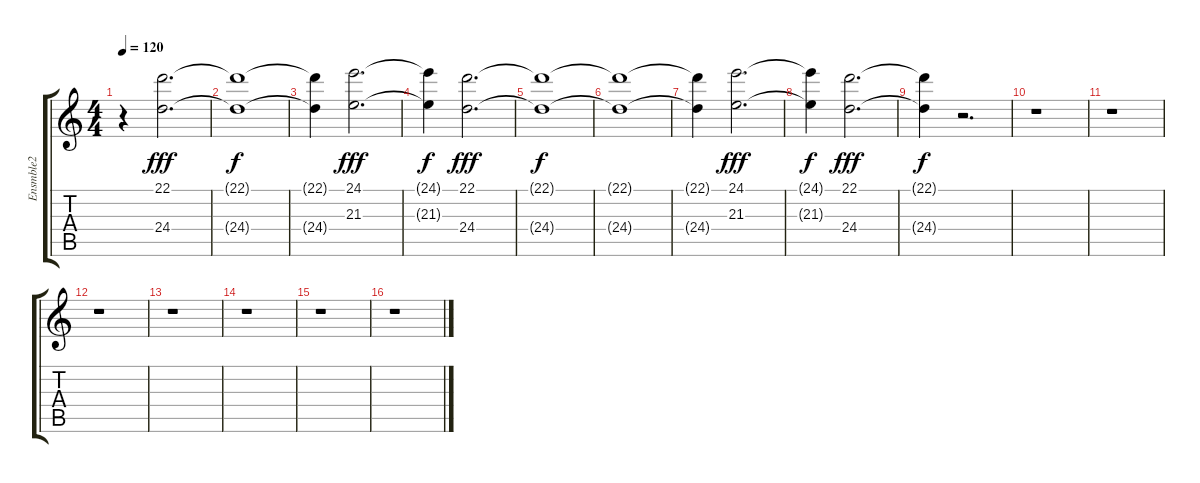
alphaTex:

\track ("Ensmble2" "Ensmble2") {instrument stringensemble2}
\staff {score tabs}
\tuning (E4 B3 G3 D3 A2 E2) {hide}
\ts (4 4)
\tempo 120
\clef g2
\ks c
r.4{dy f} (22.1 24.4).2{d dy fff} |
(22.1{t} 24.4{t}).1{dy f} |
(22.1{t} 24.4{t}).4 (24.1 21.3).2{d dy fff} |
(24.1{t} 21.3{t}).4{dy f} (22.1 24.4).2{d dy fff} |
(22.1{t} 24.4{t}).1{dy f} |
(22.1{t} 24.4{t}).1 |
(22.1{t} 24.4{t}).4 (24.1 21.3).2{d dy fff} |
(24.1{t} 21.3{t}).4{dy f} (22.1 24.4).2{d dy fff} |
(22.1{t} 24.4{t}).4{dy f} r.2{d} |
r.1 |
r.1 |
r.1 |
r.1 |
r.1 |
r.1 |
r.1
